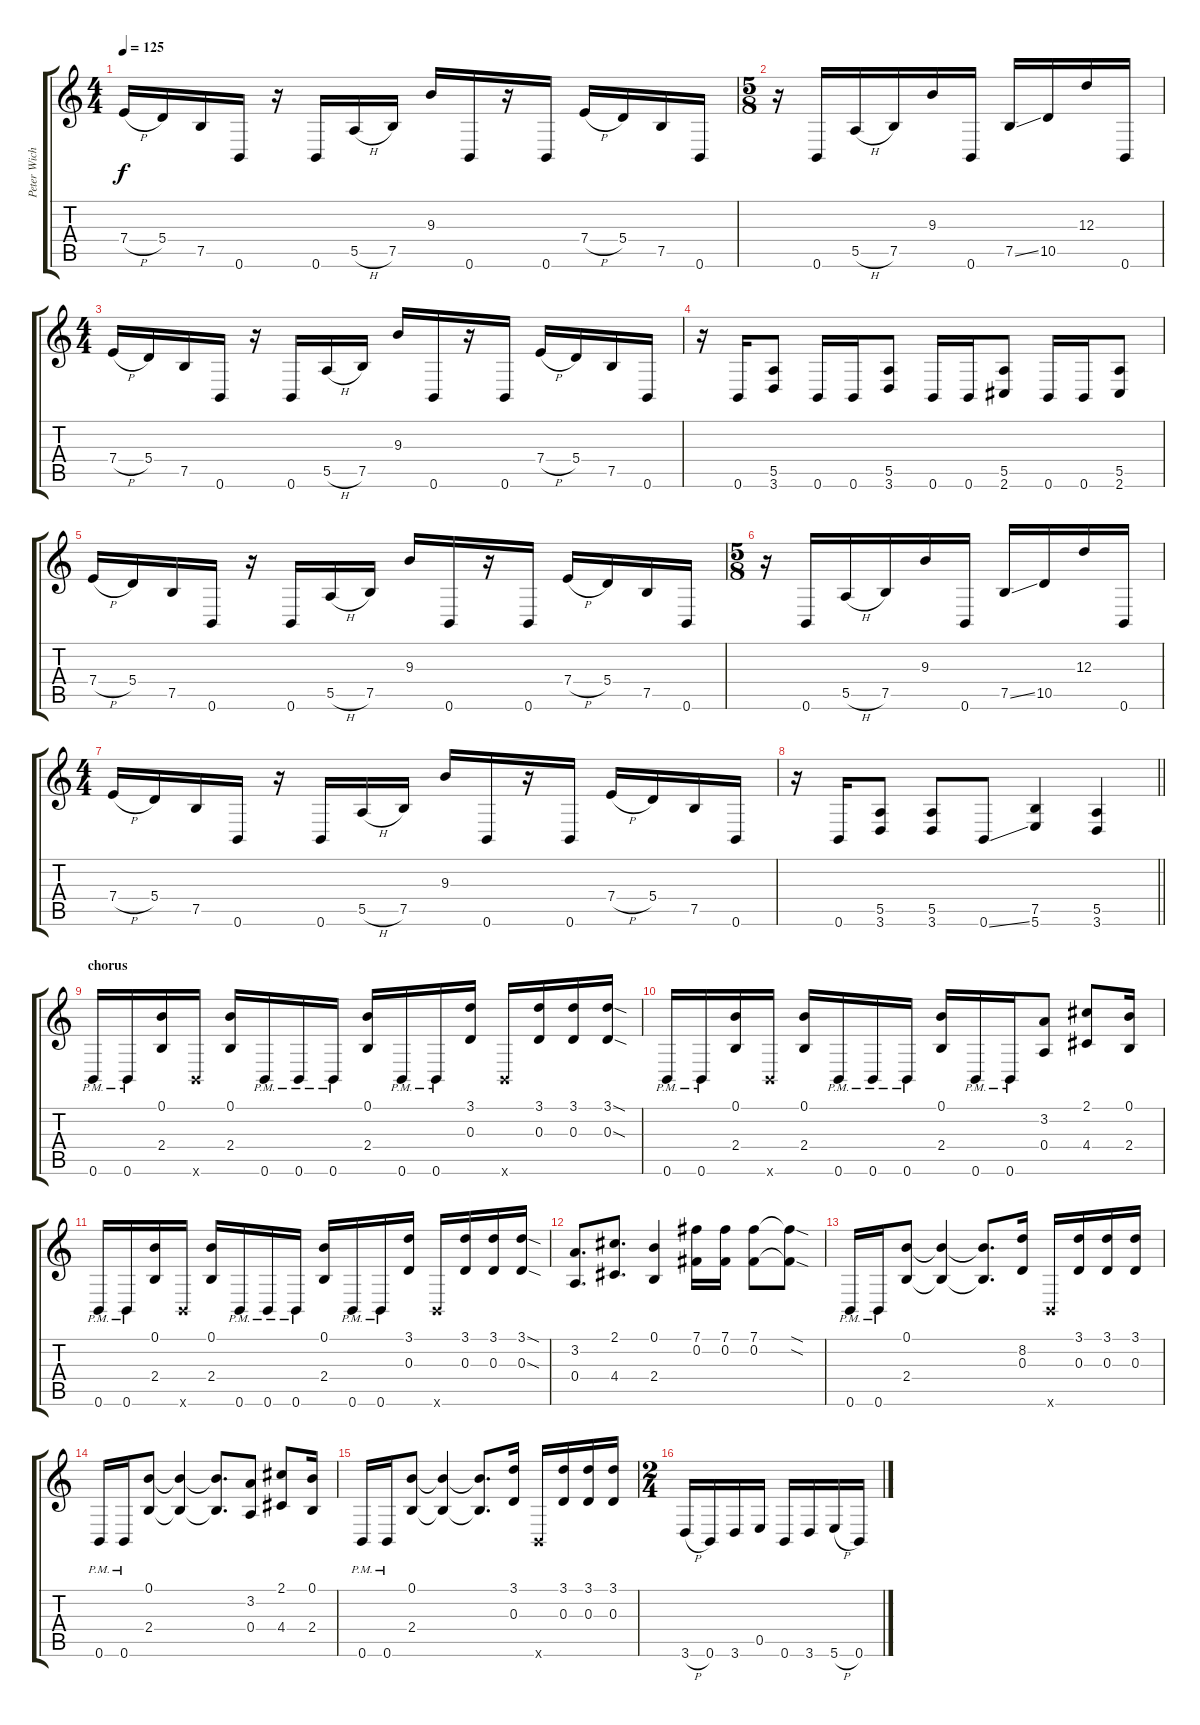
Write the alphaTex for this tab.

\track ("Peter Wichers" "Peter Wich") {instrument distortionguitar}
\staff {score tabs}
\tuning (B3 Gb3 D3 A2 E2 B1) {hide}
\ts (4 4)
\tempo 125
\clef g2
\ks c
7.4{h}.16{dy f} 5.4.16 7.5.16 0.6.16 r.16 0.6.16 5.5{h}.16 7.5.16 9.3.16 0.6.16 r.16 0.6.16 7.4{h}.16 5.4.16 7.5.16 0.6.16 |
\ts (5 8)
r.16 0.6.16 5.5{h}.16 7.5.16 9.3.16 0.6.16 7.5{ss}.16 10.5.16 12.3.16 0.6.16 |
\ts (4 4)
7.4{h}.16 5.4.16 7.5.16 0.6.16 r.16 0.6.16 5.5{h}.16 7.5.16 9.3.16 0.6.16 r.16 0.6.16 7.4{h}.16 5.4.16 7.5.16 0.6.16 |
r.16 0.6.16 (5.5 3.6).8 0.6.16 0.6.16 (5.5 3.6).8 0.6.16 0.6.16 (5.5 2.6).8 0.6.16 0.6.16 (5.5 2.6).8 |
7.4{h}.16 5.4.16 7.5.16 0.6.16 r.16 0.6.16 5.5{h}.16 7.5.16 9.3.16 0.6.16 r.16 0.6.16 7.4{h}.16 5.4.16 7.5.16 0.6.16 |
\ts (5 8)
r.16 0.6.16 5.5{h}.16 7.5.16 9.3.16 0.6.16 7.5{ss}.16 10.5.16 12.3.16 0.6.16 |
\ts (4 4)
7.4{h}.16 5.4.16 7.5.16 0.6.16 r.16 0.6.16 5.5{h}.16 7.5.16 9.3.16 0.6.16 r.16 0.6.16 7.4{h}.16 5.4.16 7.5.16 0.6.16 |
\barLineRight lightlight
r.16 0.6.16 (5.5 3.6).8 (5.5 3.6).8 0.6{ss}.8 (7.5 5.6).4 (5.5 3.6).4 |
\section ("" "chorus")
0.6{pm}.16 0.6{pm}.16 (0.1 2.4).16 0.6{x}.16 (0.1 2.4).16 0.6{pm}.16 0.6{pm}.16 0.6{pm}.16 (0.1 2.4).16 0.6{pm}.16 0.6{pm}.16 (3.1 0.3).16 0.6{x}.16 (3.1 0.3).16 (3.1 0.3).16 (3.1{sod} 0.3{sod}).16 |
0.6{pm}.16 0.6{pm}.16 (0.1 2.4).16 0.6{x}.16 (0.1 2.4).16 0.6{pm}.16 0.6{pm}.16 0.6{pm}.16 (0.1 2.4).16 0.6{pm}.16 0.6{pm}.16 (3.2 0.4).8 (2.1 4.4).8 (0.1 2.4).16 |
0.6{pm}.16 0.6{pm}.16 (0.1 2.4).16 0.6{x}.16 (0.1 2.4).16 0.6{pm}.16 0.6{pm}.16 0.6{pm}.16 (0.1 2.4).16 0.6{pm}.16 0.6{pm}.16 (3.1 0.3).16 0.6{x}.16 (3.1 0.3).16 (3.1 0.3).16 (3.1{sod} 0.3{sod}).16 |
(3.2 0.4).8{d} (2.1 4.4).8{d} (0.1 2.4).4 (7.1 0.2).16 (7.1 0.2).16 (7.1 0.2).8 (7.1{sod t} 0.2{sod t}).8 |
0.6{pm}.16 0.6{pm}.16 (0.1 2.4).8 (0.1{t} 2.4{t}).4 (0.1{t} 2.4{t}).8{d} (8.2 0.3).16 0.6{x}.16 (3.1 0.3).16 (3.1 0.3).16 (3.1 0.3).16 |
0.6{pm}.16 0.6{pm}.16 (0.1 2.4).8 (0.1{t} 2.4{t}).4 (0.1{t} 2.4{t}).8{d} (3.2 0.4).8 (2.1 4.4).8 (0.1 2.4).16 |
0.6{pm}.16 0.6{pm}.16 (0.1 2.4).8 (0.1{t} 2.4{t}).4 (0.1{t} 2.4{t}).8{d} (3.1 0.3).16 0.6{x}.16 (3.1 0.3).16 (3.1 0.3).16 (3.1 0.3).16 |
\ts (2 4)
3.6{h}.16 0.6.16 3.6.16 0.5.16 0.6.16 3.6.16 5.6{h}.16 0.6.16
